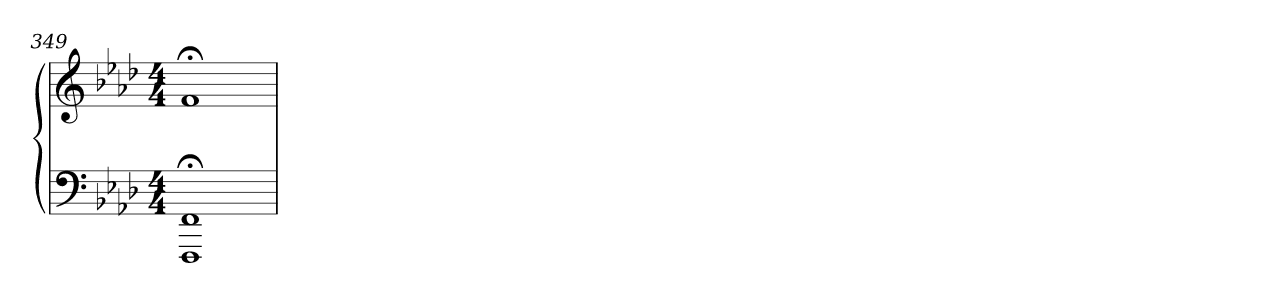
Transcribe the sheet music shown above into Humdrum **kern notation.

**kern	**kern
*part2	*part1
*staff2	*staff1
*clefF4	*clefG2
*k[b-e-a-d-]	*k[b-e-a-d-]
*M4/4	*M4/4
=349	=349
1FF;< 1FFF;<	1f;<
=	=
*-	*-
